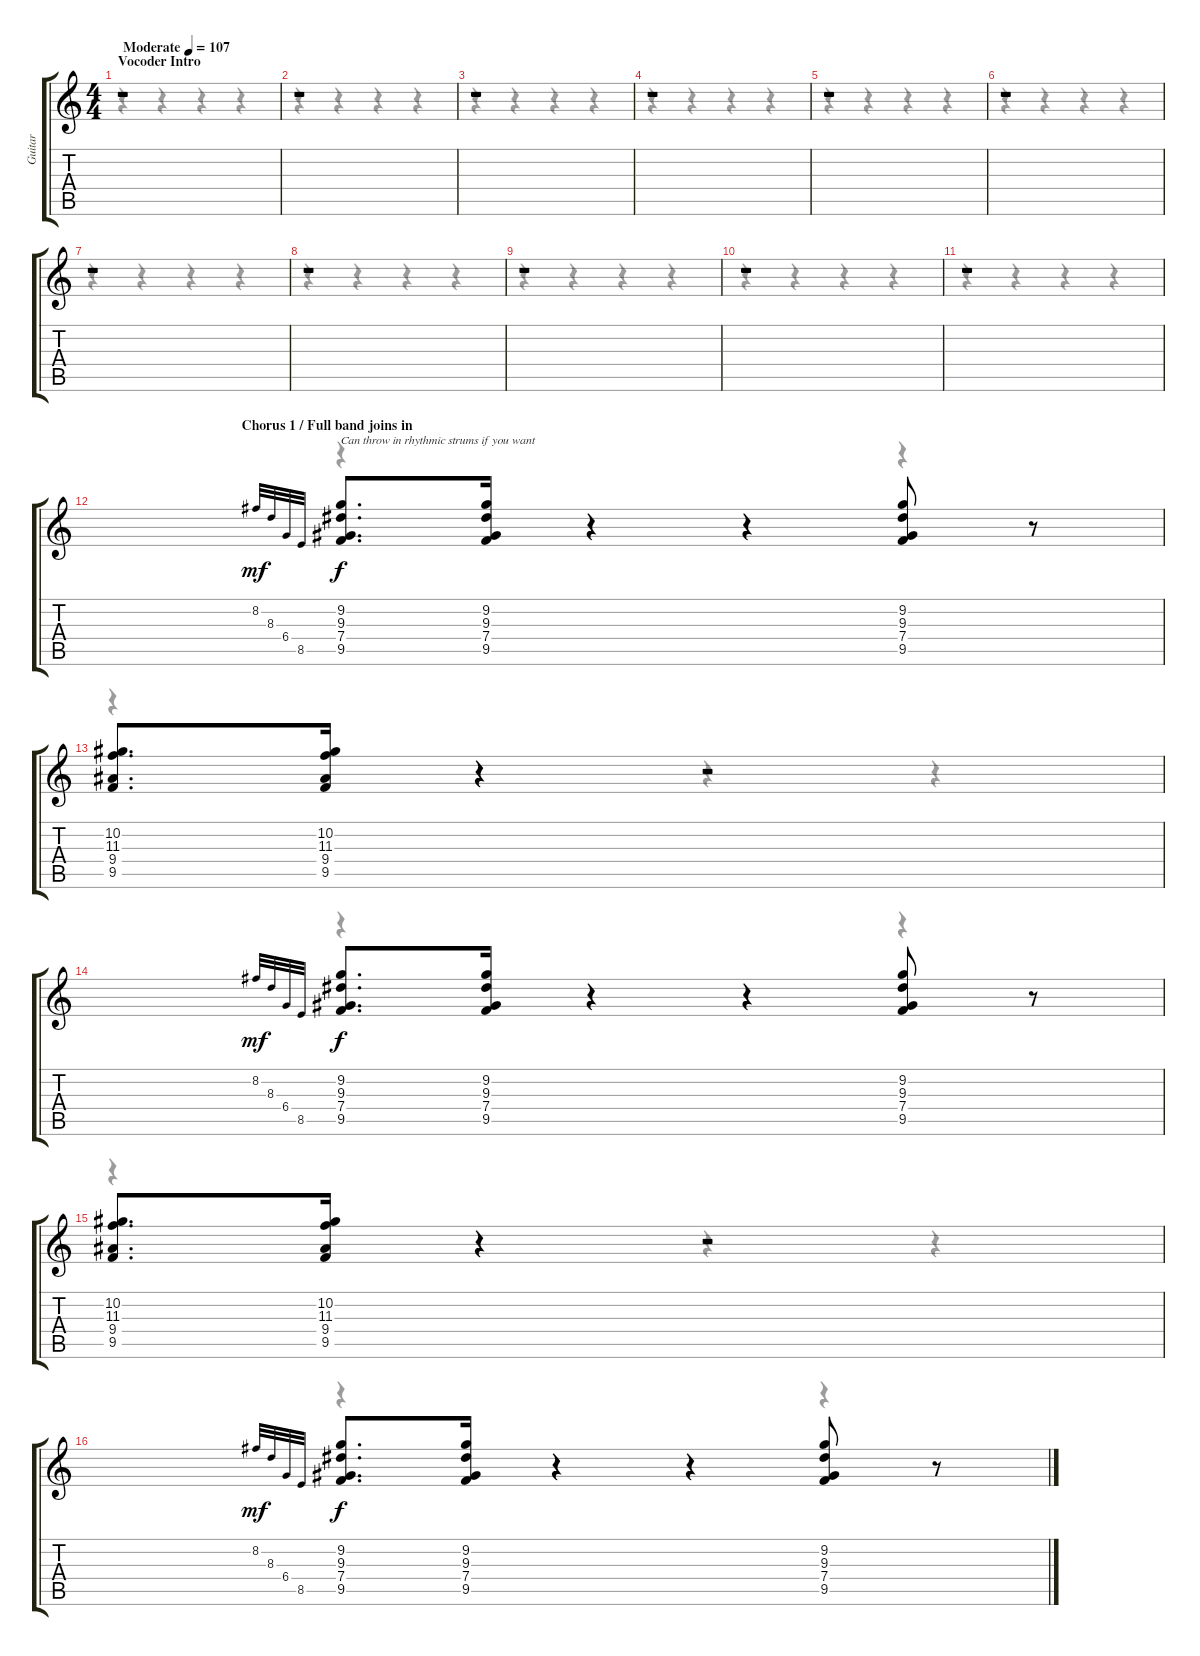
\track ("Guitar" "Guitar") {instrument electricguitarjazz}
\staff {score tabs}
\tuning (Eb4 Bb3 Gb3 Db3 Ab2 Eb2) {hide}
\voice
\ts (4 4)
\section ("" "Vocoder Intro")
\tempo (107 "Moderate")
\clef g2
\ks c
r.1{dy mf instrument electricguitarjazz} |
r.1 |
r.1 |
r.1 |
r.1 |
r.1 |
r.1 |
r.1 |
r.1 |
r.1 |
r.1 |
\section ("" "Chorus 1 / Full band joins in")
8.2.32{gr onbeat} 8.3.32{gr onbeat} 6.4.32{gr onbeat} 8.5.32{gr onbeat} (9.2 9.3 7.4 9.5).8{d txt "Can throw in rhythmic strums if you want" dy f} (9.2 9.3 7.4 9.5).16 r.4 r.4 (9.2 9.3 7.4 9.5).8 r.8 |
(10.2 11.3 9.4 9.5).8{d} (10.2 11.3 9.4 9.5).16 r.4 r.2 |
8.2.32{gr onbeat dy mf} 8.3.32{gr onbeat} 6.4.32{gr onbeat} 8.5.32{gr onbeat} (9.2 9.3 7.4 9.5).8{d dy f} (9.2 9.3 7.4 9.5).16 r.4 r.4 (9.2 9.3 7.4 9.5).8 r.8 |
(10.2 11.3 9.4 9.5).8{d} (10.2 11.3 9.4 9.5).16 r.4 r.2 |
8.2.32{gr onbeat dy mf} 8.3.32{gr onbeat} 6.4.32{gr onbeat} 8.5.32{gr onbeat} (9.2 9.3 7.4 9.5).8{d dy f} (9.2 9.3 7.4 9.5).16 r.4 r.4 (9.2 9.3 7.4 9.5).8 r.8
\voice
\clef g2
\ottava regular
\simile none
\ks c
r.4{dy f} r.4 r.4 r.4 |
r.4 r.4 r.4 r.4 |
r.4 r.4 r.4 r.4 |
r.4 r.4 r.4 r.4 |
r.4 r.4 r.4 r.4 |
r.4 r.4 r.4 r.4 |
r.4 r.4 r.4 r.4 |
r.4 r.4 r.4 r.4 |
r.4 r.4 r.4 r.4 |
r.4 r.4 r.4 r.4 |
r.4 r.4 r.4 r.4 |
r.4 r.4 r.4 r.4 |
r.4 r.4 r.4 r.4 |
r.4 r.4 r.4 r.4 |
r.4 r.4 r.4 r.4 |
r.4 r.4 r.4 r.4
